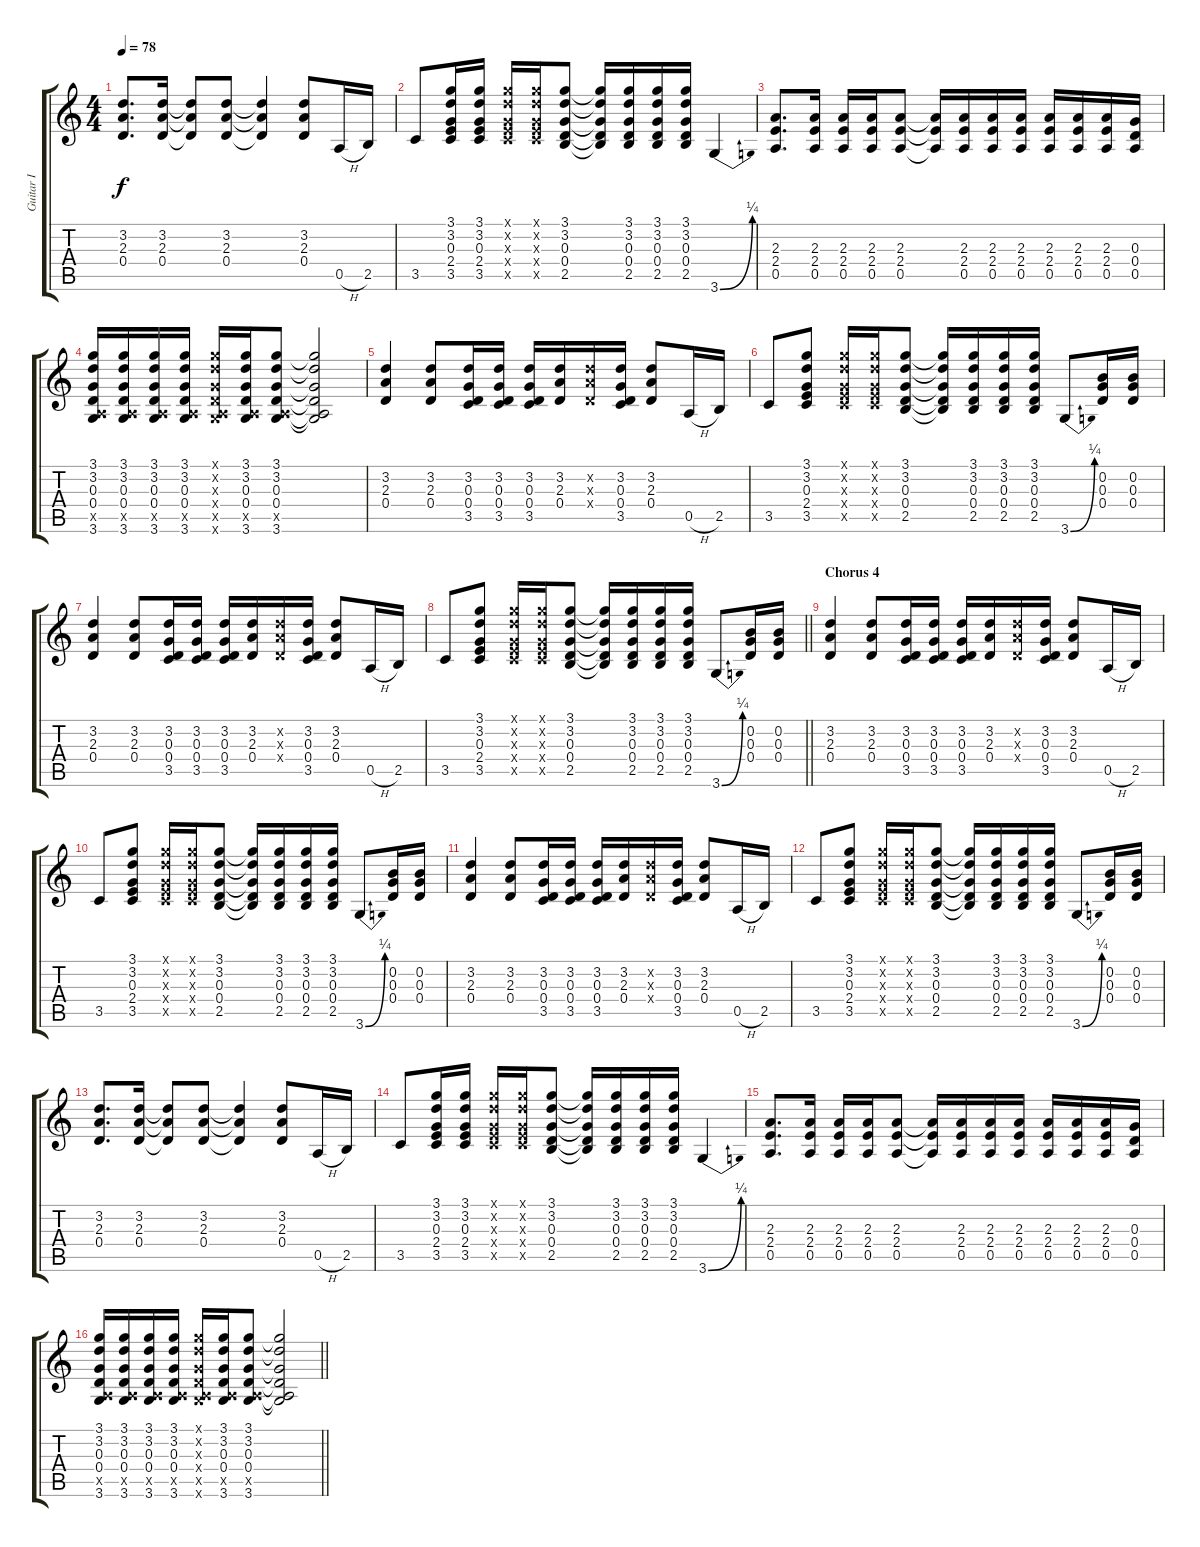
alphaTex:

\track ("Guitar I" "Guitar I") {instrument acousticguitarsteel}
\staff {score tabs}
\tuning (E4 B3 G3 D3 A2 E2) {hide}
\ts (4 4)
\tempo 78
\clef g2
\ks c
(3.2 2.3 0.4).8{d dy f} (3.2 2.3 0.4).16 (3.2{t} 2.3{t} 0.4{t}).8 (3.2 2.3 0.4).8 (3.2{t} 2.3{t} 0.4{t}).4 (3.2 2.3 0.4).8 0.5{h}.16 2.5.16 |
3.5.8 (3.1 3.2 0.3 2.4 3.5).16 (3.1 3.2 0.3 2.4 3.5).16 (3.1{x} 3.2{x} 0.3{x} 2.4{x} 3.5{x}).16 (3.1{x} 3.2{x} 0.3{x} 2.4{x} 3.5{x}).16 (3.1 3.2 0.3 0.4 2.5).8 (3.1{t} 3.2{t} 0.3{t} 0.4{t} 2.5{t}).16 (3.1 3.2 0.3 0.4 2.5).16 (3.1 3.2 0.3 0.4 2.5).16 (3.1 3.2 0.3 0.4 2.5).16 3.6{be (bend 0 0 60 1)}.4 |
(2.3 2.4 0.5).8{d} (2.3 2.4 0.5).16 (2.3 2.4 0.5).16 (2.3 2.4 0.5).16 (2.3 2.4 0.5).8 (2.3{t} 2.4{t} 0.5{t}).16 (2.3 2.4 0.5).16 (2.3 2.4 0.5).16 (2.3 2.4 0.5).16 (2.3 2.4 0.5).16 (2.3 2.4 0.5).16 (2.3 2.4 0.5).16 (0.3 0.4 0.5).16 |
(3.1 3.2 0.3 0.4 0.5{x} 3.6).16 (3.1 3.2 0.3 0.4 0.5{x} 3.6).16 (3.1 3.2 0.3 0.4 0.5{x} 3.6).16 (3.1 3.2 0.3 0.4 0.5{x} 3.6).16 (3.1{x} 3.2{x} 0.3{x} 0.4{x} 0.5{x} 3.6{x}).16 (3.1 3.2 0.3 0.4 0.5{x} 3.6).16 (3.1 3.2 0.3 0.4 0.5{x} 3.6).8 (3.1{t} 3.2{t} 0.3{t} 0.4{t} 0.5{t} 3.6{t}).2 |
(3.2 2.3 0.4).4 (3.2 2.3 0.4).8 (3.2 0.3 0.4 3.5).16 (3.2 0.3 0.4 3.5).16 (3.2 0.3 0.4 3.5).16 (3.2 2.3 0.4).16 (3.2{x} 2.3{x} 0.4{x}).16 (3.2 0.3 0.4 3.5).16 (3.2 2.3 0.4).8 0.5{h}.16 2.5.16 |
3.5.8 (3.1 3.2 0.3 2.4 3.5).8 (3.1{x} 3.2{x} 0.3{x} 2.4{x} 3.5{x}).16 (3.1{x} 3.2{x} 0.3{x} 2.4{x} 3.5{x}).16 (3.1 3.2 0.3 0.4 2.5).8 (3.1{t} 3.2{t} 0.3{t} 0.4{t} 2.5{t}).16 (3.1 3.2 0.3 0.4 2.5).16 (3.1 3.2 0.3 0.4 2.5).16 (3.1 3.2 0.3 0.4 2.5).16 3.6{be (bend 0 0 60 1)}.8 (0.2 0.3 0.4).16 (0.2 0.3 0.4).16 |
(3.2 2.3 0.4).4 (3.2 2.3 0.4).8 (3.2 0.3 0.4 3.5).16 (3.2 0.3 0.4 3.5).16 (3.2 0.3 0.4 3.5).16 (3.2 2.3 0.4).16 (3.2{x} 2.3{x} 0.4{x}).16 (3.2 0.3 0.4 3.5).16 (3.2 2.3 0.4).8 0.5{h}.16 2.5.16 |
\barLineRight lightlight
3.5.8 (3.1 3.2 0.3 2.4 3.5).8 (3.1{x} 3.2{x} 0.3{x} 2.4{x} 3.5{x}).16 (3.1{x} 3.2{x} 0.3{x} 2.4{x} 3.5{x}).16 (3.1 3.2 0.3 0.4 2.5).8 (3.1{t} 3.2{t} 0.3{t} 0.4{t} 2.5{t}).16 (3.1 3.2 0.3 0.4 2.5).16 (3.1 3.2 0.3 0.4 2.5).16 (3.1 3.2 0.3 0.4 2.5).16 3.6{be (bend 0 0 60 1)}.8 (0.2 0.3 0.4).16 (0.2 0.3 0.4).16 |
\section ("" "Chorus 4")
(3.2 2.3 0.4).4 (3.2 2.3 0.4).8 (3.2 0.3 0.4 3.5).16 (3.2 0.3 0.4 3.5).16 (3.2 0.3 0.4 3.5).16 (3.2 2.3 0.4).16 (3.2{x} 2.3{x} 0.4{x}).16 (3.2 0.3 0.4 3.5).16 (3.2 2.3 0.4).8 0.5{h}.16 2.5.16 |
3.5.8 (3.1 3.2 0.3 2.4 3.5).8 (3.1{x} 3.2{x} 0.3{x} 2.4{x} 3.5{x}).16 (3.1{x} 3.2{x} 0.3{x} 2.4{x} 3.5{x}).16 (3.1 3.2 0.3 0.4 2.5).8 (3.1{t} 3.2{t} 0.3{t} 0.4{t} 2.5{t}).16 (3.1 3.2 0.3 0.4 2.5).16 (3.1 3.2 0.3 0.4 2.5).16 (3.1 3.2 0.3 0.4 2.5).16 3.6{be (bend 0 0 60 1)}.8 (0.2 0.3 0.4).16 (0.2 0.3 0.4).16 |
(3.2 2.3 0.4).4 (3.2 2.3 0.4).8 (3.2 0.3 0.4 3.5).16 (3.2 0.3 0.4 3.5).16 (3.2 0.3 0.4 3.5).16 (3.2 2.3 0.4).16 (3.2{x} 2.3{x} 0.4{x}).16 (3.2 0.3 0.4 3.5).16 (3.2 2.3 0.4).8 0.5{h}.16 2.5.16 |
3.5.8 (3.1 3.2 0.3 2.4 3.5).8 (3.1{x} 3.2{x} 0.3{x} 2.4{x} 3.5{x}).16 (3.1{x} 3.2{x} 0.3{x} 2.4{x} 3.5{x}).16 (3.1 3.2 0.3 0.4 2.5).8 (3.1{t} 3.2{t} 0.3{t} 0.4{t} 2.5{t}).16 (3.1 3.2 0.3 0.4 2.5).16 (3.1 3.2 0.3 0.4 2.5).16 (3.1 3.2 0.3 0.4 2.5).16 3.6{be (bend 0 0 60 1)}.8 (0.2 0.3 0.4).16 (0.2 0.3 0.4).16 |
(3.2 2.3 0.4).8{d} (3.2 2.3 0.4).16 (3.2{t} 2.3{t} 0.4{t}).8 (3.2 2.3 0.4).8 (3.2{t} 2.3{t} 0.4{t}).4 (3.2 2.3 0.4).8 0.5{h}.16 2.5.16 |
3.5.8 (3.1 3.2 0.3 2.4 3.5).16 (3.1 3.2 0.3 2.4 3.5).16 (3.1{x} 3.2{x} 0.3{x} 2.4{x} 3.5{x}).16 (3.1{x} 3.2{x} 0.3{x} 2.4{x} 3.5{x}).16 (3.1 3.2 0.3 0.4 2.5).8 (3.1{t} 3.2{t} 0.3{t} 0.4{t} 2.5{t}).16 (3.1 3.2 0.3 0.4 2.5).16 (3.1 3.2 0.3 0.4 2.5).16 (3.1 3.2 0.3 0.4 2.5).16 3.6{be (bend 0 0 60 1)}.4 |
(2.3 2.4 0.5).8{d} (2.3 2.4 0.5).16 (2.3 2.4 0.5).16 (2.3 2.4 0.5).16 (2.3 2.4 0.5).8 (2.3{t} 2.4{t} 0.5{t}).16 (2.3 2.4 0.5).16 (2.3 2.4 0.5).16 (2.3 2.4 0.5).16 (2.3 2.4 0.5).16 (2.3 2.4 0.5).16 (2.3 2.4 0.5).16 (0.3 0.4 0.5).16 |
\barLineRight lightlight
(3.1 3.2 0.3 0.4 0.5{x} 3.6).16 (3.1 3.2 0.3 0.4 0.5{x} 3.6).16 (3.1 3.2 0.3 0.4 0.5{x} 3.6).16 (3.1 3.2 0.3 0.4 0.5{x} 3.6).16 (3.1{x} 3.2{x} 0.3{x} 0.4{x} 0.5{x} 3.6{x}).16 (3.1 3.2 0.3 0.4 0.5{x} 3.6).16 (3.1 3.2 0.3 0.4 0.5{x} 3.6).8 (3.1{t} 3.2{t} 0.3{t} 0.4{t} 0.5{t} 3.6{t}).2
